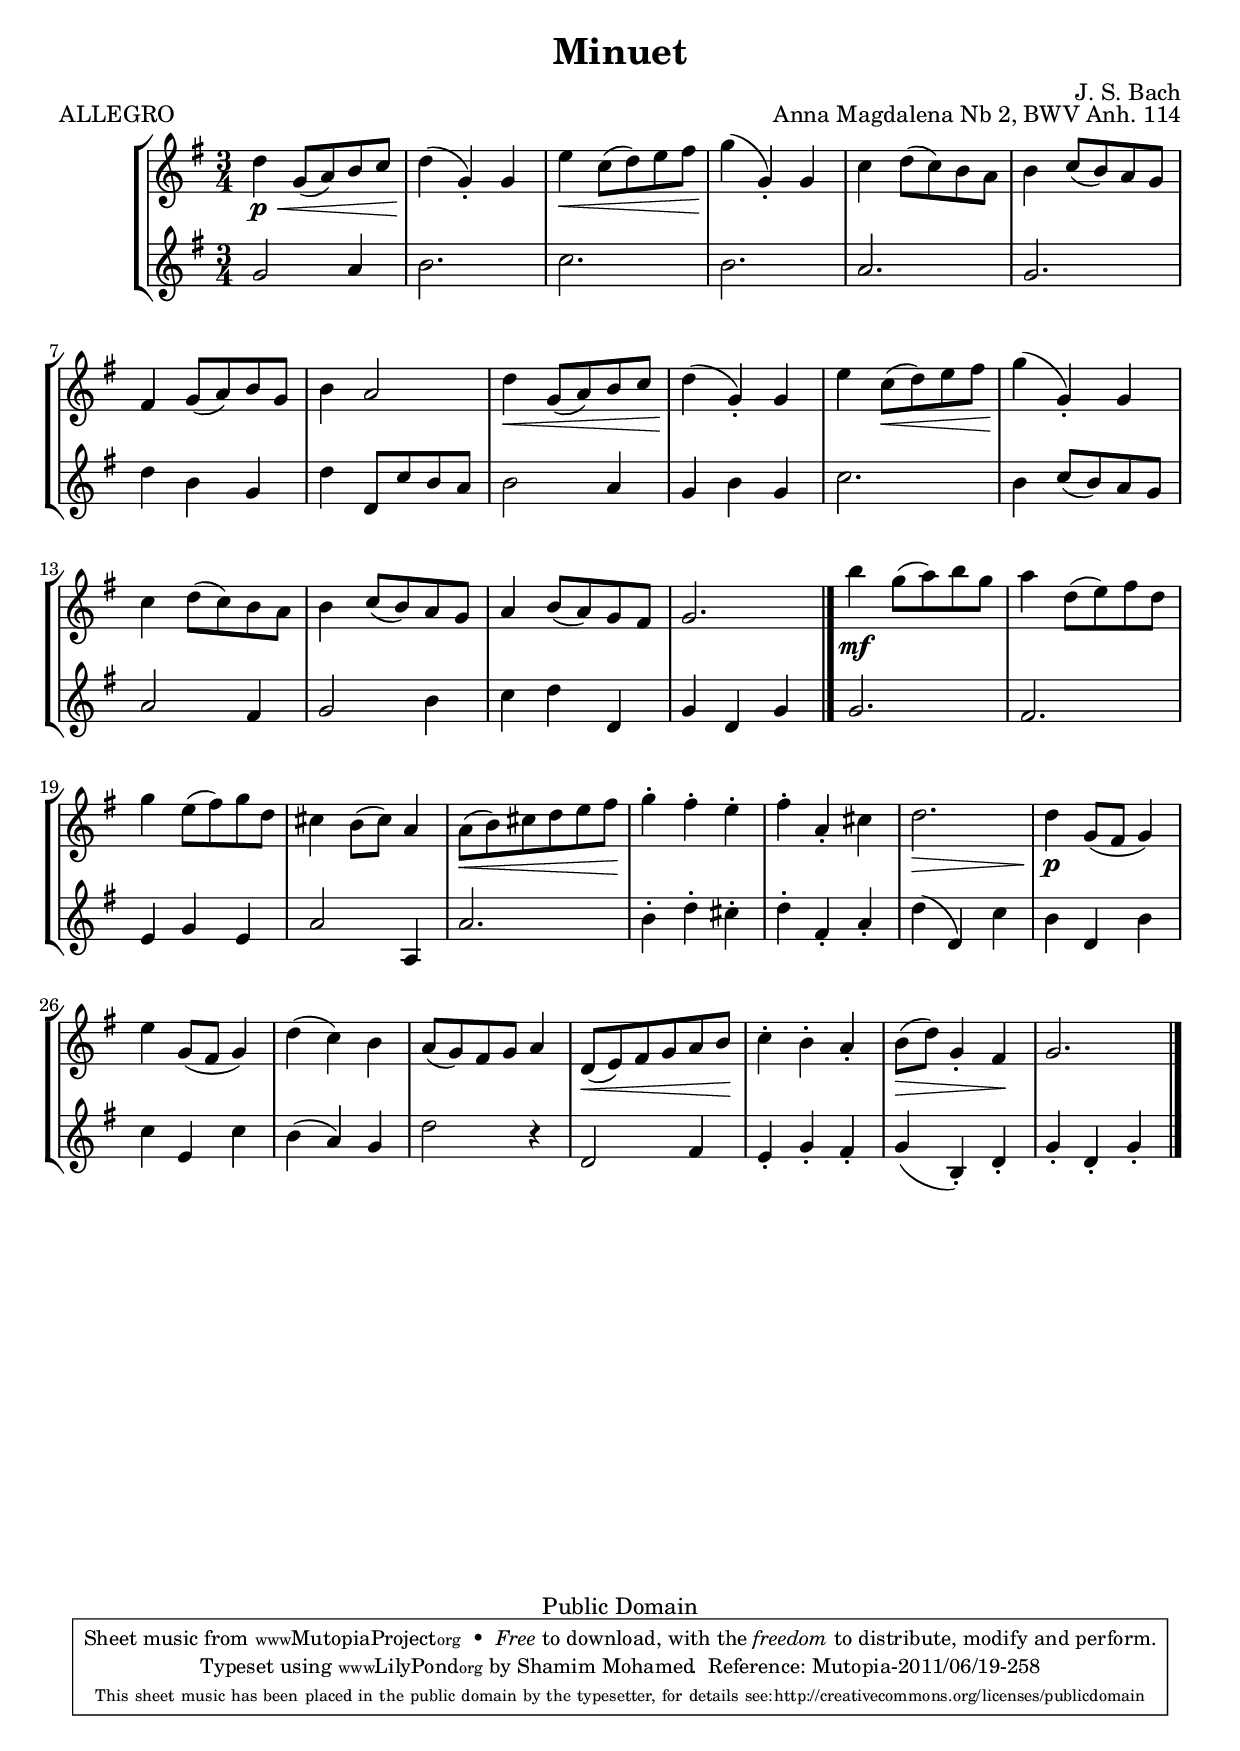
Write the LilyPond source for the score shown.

%#(ly:set-option 'old-relative)
%
\version "2.14.0"

\header {
  title = "Minuet"
  composer = "J. S. Bach"
  opus = "Anna Magdalena Nb 2, BWV Anh. 114"

 % Mutopia
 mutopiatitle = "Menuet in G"
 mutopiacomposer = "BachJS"
 % Transcribed for two trumpets (or other soprano instrument)
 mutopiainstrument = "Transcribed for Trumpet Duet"
 date = "1725"
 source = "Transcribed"
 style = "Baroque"
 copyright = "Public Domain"
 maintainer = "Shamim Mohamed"
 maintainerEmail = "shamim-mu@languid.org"
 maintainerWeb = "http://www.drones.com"
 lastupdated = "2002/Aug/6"
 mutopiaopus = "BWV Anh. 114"
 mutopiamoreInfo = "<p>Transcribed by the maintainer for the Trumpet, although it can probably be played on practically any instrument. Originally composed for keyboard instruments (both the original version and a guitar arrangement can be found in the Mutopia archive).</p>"
 
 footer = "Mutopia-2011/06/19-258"
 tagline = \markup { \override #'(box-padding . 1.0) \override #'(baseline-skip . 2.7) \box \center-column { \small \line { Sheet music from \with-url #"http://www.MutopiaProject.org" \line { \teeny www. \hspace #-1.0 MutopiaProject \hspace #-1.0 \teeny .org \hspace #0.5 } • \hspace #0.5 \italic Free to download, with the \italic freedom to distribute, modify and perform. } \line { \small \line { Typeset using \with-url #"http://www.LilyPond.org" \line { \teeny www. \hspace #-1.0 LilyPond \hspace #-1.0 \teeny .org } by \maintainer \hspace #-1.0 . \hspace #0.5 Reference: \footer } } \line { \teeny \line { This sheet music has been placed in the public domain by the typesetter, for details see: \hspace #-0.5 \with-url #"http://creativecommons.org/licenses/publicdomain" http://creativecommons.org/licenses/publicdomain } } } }
}

%\pointAndClickOff

\score {
   \context StaffGroup
  <<
    \context Staff = staffA {
      \time 3/4
      \clef treble
      \key g \major
      \relative c' { 
        \repeat "volta" 2 {
          d'4\p \< g,8(  a8) b8 c8  d4\!(  g,4)-. g4 |
          e'4 \< c8(  d8) e8 fis8  g4\!(  g,4)-. g4 |
          c4 d8(  c8) b8 a8
          b4 c8(  b8) a8 g8 |
          fis4 g8(  a8) b8 g8 b4 a2 |
          d4 \< g,8(  a8) b8 c8  d4\!(  g,4)-. g4 |
          e'4 c8( \<  d8) e8 fis8  g4\!(  g,4)-. g4 |
          c4 d8(  c8) b8 a8 b4 c8(  b8) a8 g8 |
          a4 b8(  a8) g8 fis8 g2.
          \bar "|."
        }
	\repeat "volta" 2 {
          b'4\mf g8(  a8) b8 g8 |
          a4 d,8(  e8) fis8 d8 |
          g4 e8(  fis8) g8 d8 | cis4 b8(  cis8) a4 |
          a8( \<  b8) cis8 d8 e8  fis8\! |
          g4-. fis4-. e4-. fis4-. a,4-. cis4 | d2. \> \!
          d4\p g,8( fis8  g4) | e'4 g,8( fis8  g4) d'4(  c4) b4 |
          a8(  g8) fis8 g8 a4 d,8( \<  e8) fis8 g8 a8  b8\! |
          c4-. b4-. a4-. b8( \>  d8) g,4-.  fis4\! g2.
          \bar "|."
        }
      }
    }
    \context Staff = staffB {
      \time 3/4
      \clef treble
      \key g \major
      \relative c' {
        \repeat "volta" 2 {
          g'2 a4 b2. c2. b2. a2. |
          g2. d'4 b4 g4 | d'4 d,8 c'8 b8 a8 b2 a4 g4 b4 g4 |
          c2. b4 c8(  b8) a8 g8 | a2 fis4 g2 b4 c4 d4 d,4 g4 d4 g4
          \bar "|."
        }
	\repeat "volta" 2 {
          g2. fis2. e4 g4 e4 a2 a,4 a'2. |
          b4-. d4-. cis4-. d4-. fis,4-. a4-. d4(  d,4) c'4 |
          b4 d,4 b'4 c4 e,4 c'4 b4(  a4) g4 |
          d'2 r4 d,2 fis4 e4-. g4-. fis4-. g4(  b,4)-. d4-. g4-. d4-. g4-.
	  \bar "|."
        }
      }
    }
  >>
  \header { piece = "ALLEGRO"}
  
  \midi {
    \context {
      \Score
      tempoWholesPerMinute = #(ly:make-moment 132 4)
      }
    }


  \layout {}
}


